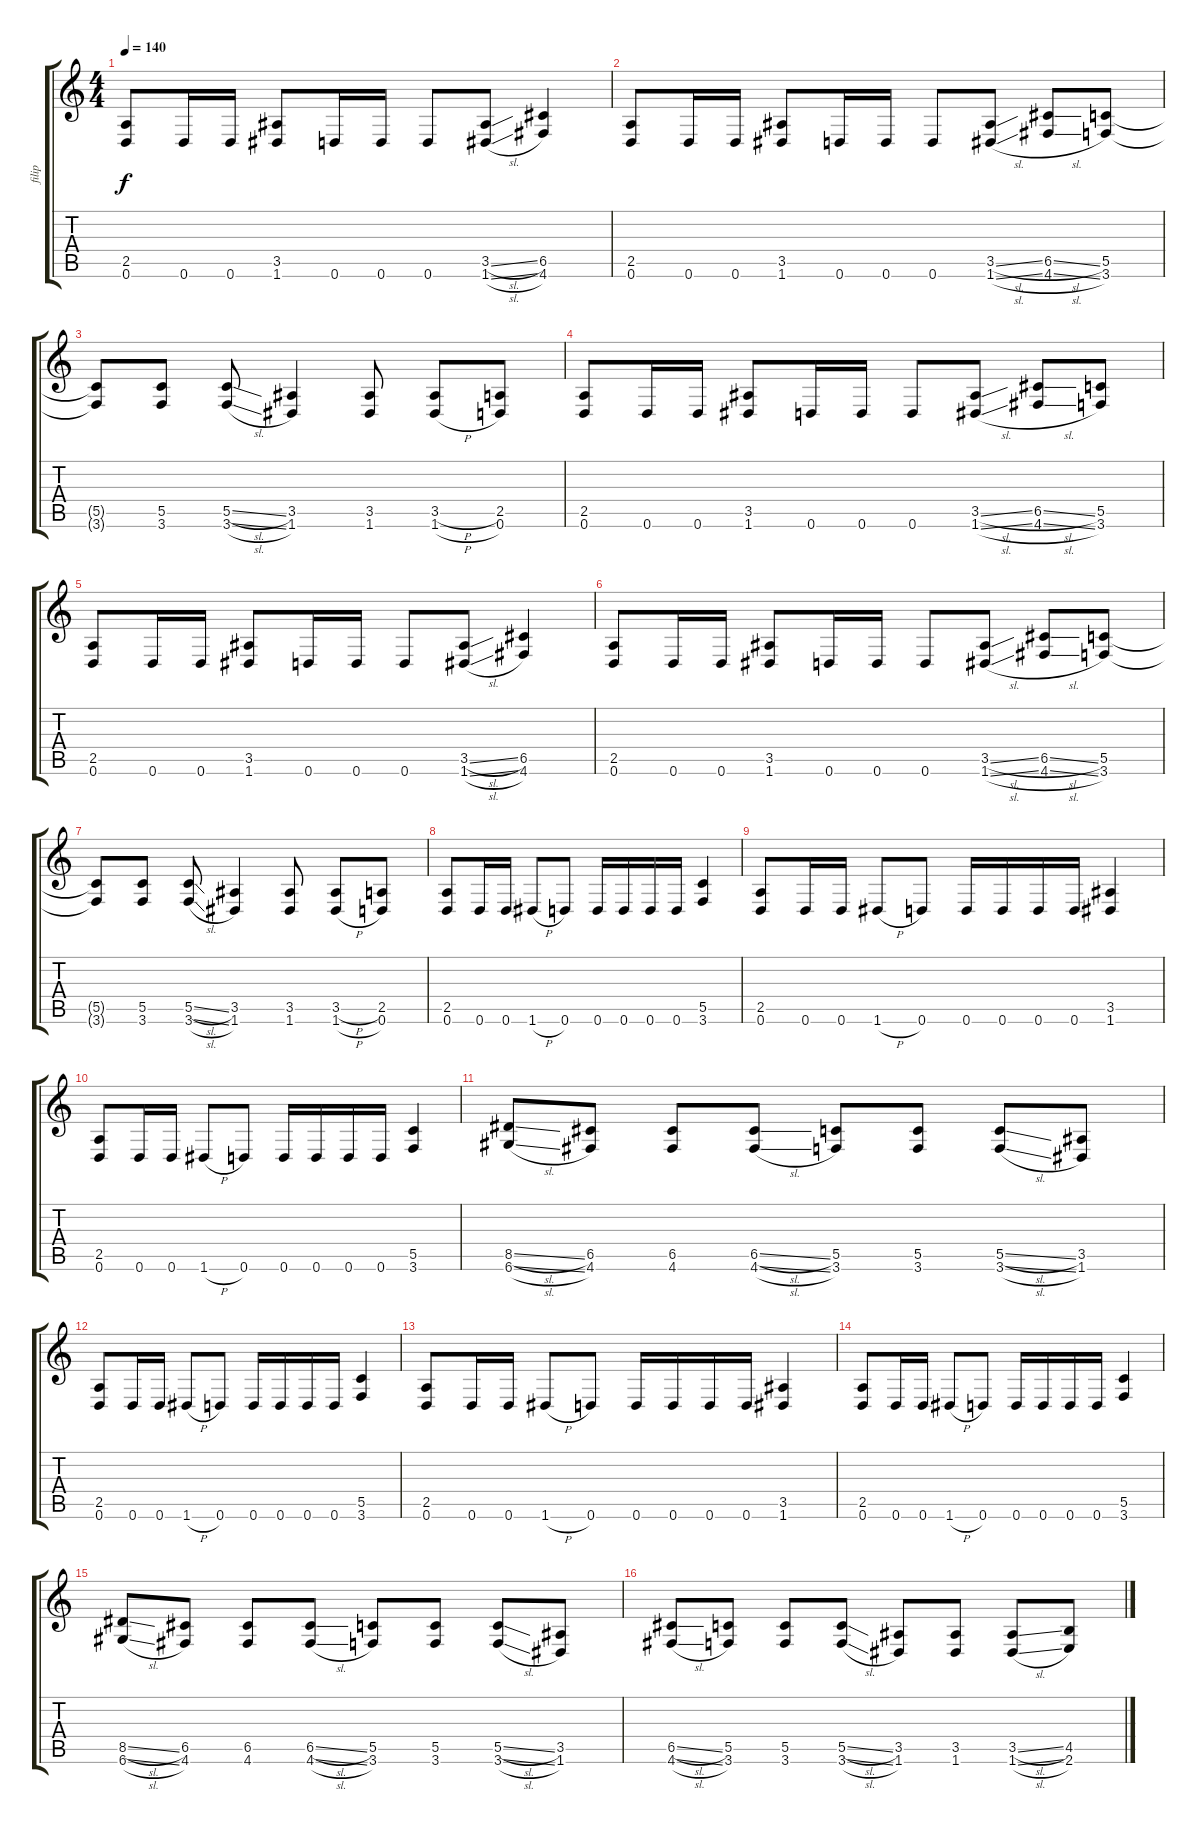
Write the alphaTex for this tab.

\track ("filip" "filip") {instrument distortionguitar}
\staff {score tabs}
\tuning (D4 A3 F3 C3 G2 D2) {hide}
\ts (4 4)
\tempo 140
\clef g2
\ks c
(2.5 0.6).8{dy f} 0.6.16 0.6.16 (3.5 1.6).8 0.6.16 0.6.16 0.6.8 (3.5{sl} 1.6{sl}).8 (6.5 4.6).4 |
(2.5 0.6).8 0.6.16 0.6.16 (3.5 1.6).8 0.6.16 0.6.16 0.6.8 (3.5{sl} 1.6{sl}).8 (6.5{sl} 4.6{sl}).8 (5.5 3.6).8 |
(5.5{t} 3.6{t}).8 (5.5 3.6).8 (5.5{sl} 3.6{sl}).8 (3.5 1.6).4 (3.5 1.6).8 (3.5{h} 1.6{h}).8 (2.5 0.6).8 |
(2.5 0.6).8 0.6.16 0.6.16 (3.5 1.6).8 0.6.16 0.6.16 0.6.8 (3.5{sl} 1.6{sl}).8 (6.5{sl} 4.6{sl}).8 (5.5 3.6).8 |
(2.5 0.6).8 0.6.16 0.6.16 (3.5 1.6).8 0.6.16 0.6.16 0.6.8 (3.5{sl} 1.6{sl}).8 (6.5 4.6).4 |
(2.5 0.6).8 0.6.16 0.6.16 (3.5 1.6).8 0.6.16 0.6.16 0.6.8 (3.5{sl} 1.6{sl}).8 (6.5{sl} 4.6{sl}).8 (5.5 3.6).8 |
(5.5{t} 3.6{t}).8 (5.5 3.6).8 (5.5{sl} 3.6{sl}).8 (3.5 1.6).4 (3.5 1.6).8 (3.5{h} 1.6{h}).8 (2.5 0.6).8 |
(2.5 0.6).8 0.6.16 0.6.16 1.6{h}.8 0.6.8 0.6.16 0.6.16 0.6.16 0.6.16 (5.5 3.6).4 |
(2.5 0.6).8 0.6.16 0.6.16 1.6{h}.8 0.6.8 0.6.16 0.6.16 0.6.16 0.6.16 (3.5 1.6).4 |
(2.5 0.6).8 0.6.16 0.6.16 1.6{h}.8 0.6.8 0.6.16 0.6.16 0.6.16 0.6.16 (5.5 3.6).4 |
(8.5{sl} 6.6{sl}).8 (6.5 4.6).8 (6.5 4.6).8 (6.5{sl} 4.6{sl}).8 (5.5 3.6).8 (5.5 3.6).8 (5.5{sl} 3.6{sl}).8 (3.5 1.6).8 |
(2.5 0.6).8 0.6.16 0.6.16 1.6{h}.8 0.6.8 0.6.16 0.6.16 0.6.16 0.6.16 (5.5 3.6).4 |
(2.5 0.6).8 0.6.16 0.6.16 1.6{h}.8 0.6.8 0.6.16 0.6.16 0.6.16 0.6.16 (3.5 1.6).4 |
(2.5 0.6).8 0.6.16 0.6.16 1.6{h}.8 0.6.8 0.6.16 0.6.16 0.6.16 0.6.16 (5.5 3.6).4 |
(8.5{sl} 6.6{sl}).8 (6.5 4.6).8 (6.5 4.6).8 (6.5{sl} 4.6{sl}).8 (5.5 3.6).8 (5.5 3.6).8 (5.5{sl} 3.6{sl}).8 (3.5 1.6).8 |
(6.5{sl} 4.6{sl}).8 (5.5 3.6).8 (5.5 3.6).8 (5.5{sl} 3.6{sl}).8 (3.5 1.6).8 (3.5 1.6).8 (3.5{sl} 1.6{sl}).8 (4.5 2.6).8
